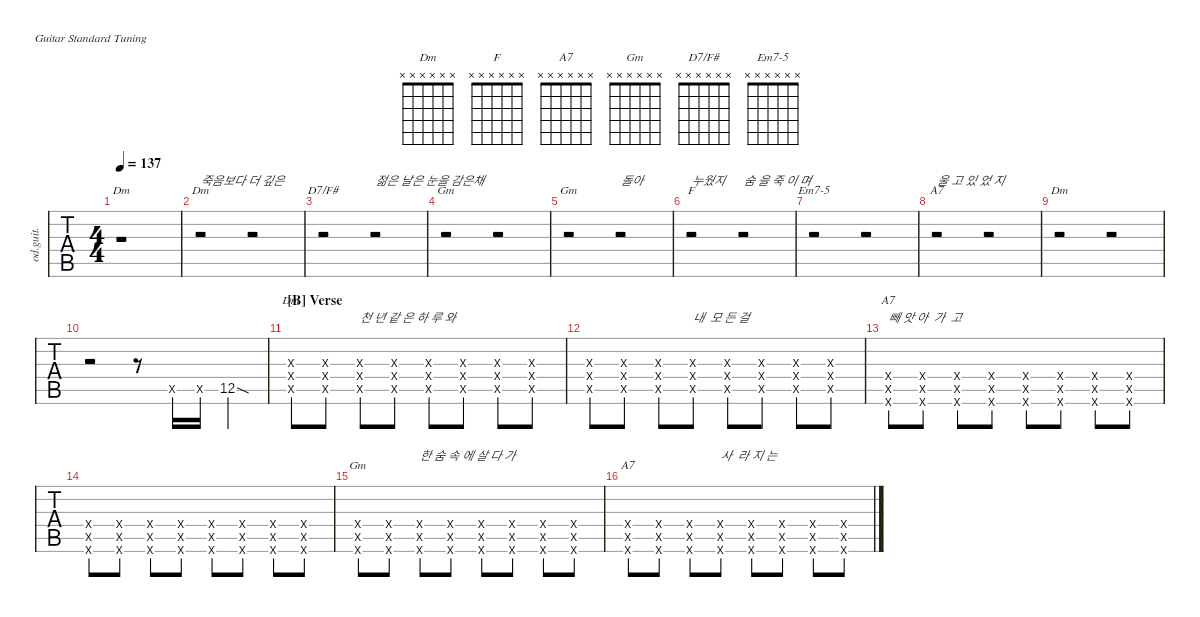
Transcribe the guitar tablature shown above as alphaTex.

\defaultSystemsLayout 4
\hideDynamics
\bracketExtendMode nobrackets
\track ("Guitar1" "od.guit.") {defaultSystemsLayout 4 instrument overdrivenguitar}
\staff {tabs}
\tuning (E4 B3 G3 D3 A2 E2)
\chord ("Dm" x x x x x x)
\chord ("F" x x x x x x)
\chord ("A7" x x x x x x)
\chord ("Gm" x x x x x x)
\chord ("D7/F#" x x x x x x)
\chord ("Em7-5" x x x x x x)
\ts (4 4)
\tempo 137
\clef g2
\ks f
r.1{ch "Dm" dy mf} |
r.2{ch "Dm" txt "죽음보다 더 깊은"} r.2 |
r.2{ch "D7/F#"} r.2{txt "젊은 날은 눈을 감은채"} |
r.2{ch "Gm"} r.2 |
r.2{ch "Gm"} r.2{txt "돌아"} |
r.2{ch "F" txt "누웠지"} r.2{txt "숨 을 죽 이 며"} |
r.2{ch "Em7-5"} r.2 |
r.2{ch "A7" txt "울 고 있 었 지"} r.2 |
r.2{ch "Dm"} r.2 |
r.2 r.8 12.5{x acc forcenatural}.16 12.5{x acc forcenatural}.16 12.5{sod acc forcenatural}.4 |
\section ("B" "Verse")
(5.5{x acc forcenatural} 7.4{x acc forcenatural} 7.3{x acc forcenatural}).8{ch "Dm"} (5.5{x acc forcenatural} 7.4{x acc forcenatural} 7.3{x acc forcenatural}).8 (5.5{x acc forcenatural} 7.4{x acc forcenatural} 7.3{x acc forcenatural}).8{txt "천 년 같 은 하 루 와"} (5.5{x acc forcenatural} 7.4{x acc forcenatural} 7.3{x acc forcenatural}).8 (5.5{x acc forcenatural} 7.4{x acc forcenatural} 7.3{x acc forcenatural}).8 (5.5{x acc forcenatural} 7.4{x acc forcenatural} 7.3{x acc forcenatural}).8 (5.5{x acc forcenatural} 7.4{x acc forcenatural} 7.3{x acc forcenatural}).8 (5.5{x acc forcenatural} 7.4{x acc forcenatural} 7.3{x acc forcenatural}).8 |
(5.5{x acc forcenatural} 7.4{x acc forcenatural} 7.3{x acc forcenatural}).8 (5.5{x acc forcenatural} 7.4{x acc forcenatural} 7.3{x acc forcenatural}).8 (5.5{x acc forcenatural} 7.4{x acc forcenatural} 7.3{x acc forcenatural}).8 (5.5{x acc forcenatural} 7.4{x acc forcenatural} 7.3{x acc forcenatural}).8{txt "내  모 든 걸"} (5.5{x acc forcenatural} 7.4{x acc forcenatural} 7.3{x acc forcenatural}).8 (5.5{x acc forcenatural} 7.4{x acc forcenatural} 7.3{x acc forcenatural}).8 (5.5{x acc forcenatural} 7.4{x acc forcenatural} 7.3{x acc forcenatural}).8 (5.5{x acc forcenatural} 7.4{x acc forcenatural} 7.3{x acc forcenatural}).8 |
(5.6{x acc forcenatural} 7.5{x acc forcenatural} 7.4{x acc forcenatural}).8{ch "A7" txt "빼 앗 아  가  고"} (5.6{x acc forcenatural} 7.5{x acc forcenatural} 7.4{x acc forcenatural}).8 (5.6{x acc forcenatural} 7.5{x acc forcenatural} 7.4{x acc forcenatural}).8 (5.6{x acc forcenatural} 7.5{x acc forcenatural} 7.4{x acc forcenatural}).8 (5.6{x acc forcenatural} 7.5{x acc forcenatural} 7.4{x acc forcenatural}).8 (5.6{x acc forcenatural} 7.5{x acc forcenatural} 7.4{x acc forcenatural}).8 (5.6{x acc forcenatural} 7.5{x acc forcenatural} 7.4{x acc forcenatural}).8 (5.6{x acc forcenatural} 7.5{x acc forcenatural} 7.4{x acc forcenatural}).8 |
(5.6{x acc forcenatural} 7.5{x acc forcenatural} 7.4{x acc forcenatural}).8 (5.6{x acc forcenatural} 7.5{x acc forcenatural} 7.4{x acc forcenatural}).8 (5.6{x acc forcenatural} 7.5{x acc forcenatural} 7.4{x acc forcenatural}).8 (5.6{x acc forcenatural} 7.5{x acc forcenatural} 7.4{x acc forcenatural}).8 (5.6{x acc forcenatural} 7.5{x acc forcenatural} 7.4{x acc forcenatural}).8 (5.6{x acc forcenatural} 7.5{x acc forcenatural} 7.4{x acc forcenatural}).8 (5.6{x acc forcenatural} 7.5{x acc forcenatural} 7.4{x acc forcenatural}).8 (5.6{x acc forcenatural} 7.5{x acc forcenatural} 7.4{x acc forcenatural}).8 |
(3.6{x acc forcenatural} 5.5{x acc forcenatural} 5.4{x acc forcenatural}).8{ch "Gm"} (3.6{x acc forcenatural} 5.5{x acc forcenatural} 5.4{x acc forcenatural}).8 (3.6{x acc forcenatural} 5.5{x acc forcenatural} 5.4{x acc forcenatural}).8{txt "한 숨 속 에 살 다 가"} (3.6{x acc forcenatural} 5.5{x acc forcenatural} 5.4{x acc forcenatural}).8 (3.6{x acc forcenatural} 5.5{x acc forcenatural} 5.4{x acc forcenatural}).8 (3.6{x acc forcenatural} 5.5{x acc forcenatural} 5.4{x acc forcenatural}).8 (3.6{x acc forcenatural} 5.5{x acc forcenatural} 5.4{x acc forcenatural}).8 (3.6{x acc forcenatural} 5.5{x acc forcenatural} 5.4{x acc forcenatural}).8 |
(5.6{x acc forcenatural} 7.5{x acc forcenatural} 7.4{x acc forcenatural}).8{ch "A7"} (5.6{x acc forcenatural} 7.5{x acc forcenatural} 7.4{x acc forcenatural}).8 (5.6{x acc forcenatural} 7.5{x acc forcenatural} 7.4{x acc forcenatural}).8 (5.6{x acc forcenatural} 7.5{x acc forcenatural} 7.4{x acc forcenatural}).8{txt "사  라 지 는"} (5.6{x acc forcenatural} 7.5{x acc forcenatural} 7.4{x acc forcenatural}).8 (5.6{x acc forcenatural} 7.5{x acc forcenatural} 7.4{x acc forcenatural}).8 (5.6{x acc forcenatural} 7.5{x acc forcenatural} 7.4{x acc forcenatural}).8 (5.6{x acc forcenatural} 7.5{x acc forcenatural} 7.4{x acc forcenatural}).8
